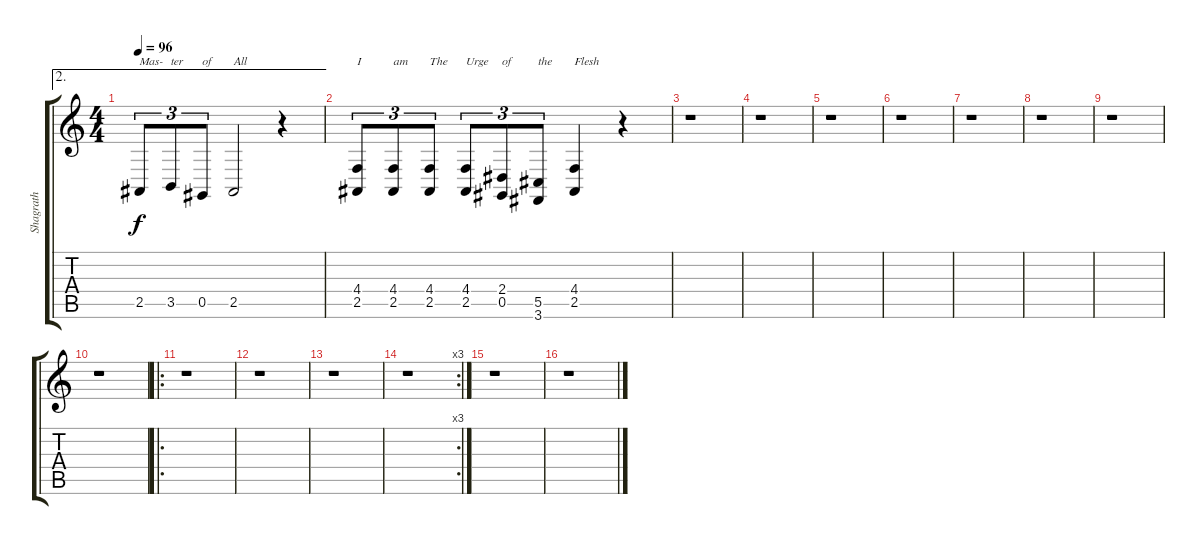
\track ("Shagrath" "Shagrath") {solo instrument tuba}
\staff {score tabs}
\tuning (Eb4 Bb3 Gb3 Db3 Ab2 Eb2) {hide}
\ae 2
\ts (4 4)
\tempo 96
\clef g2
\ks c
2.5.8{tu (3 2) txt "Mas-" dy f} 3.5.8{tu (3 2) txt "ter"} 0.5.8{tu (3 2) txt "of"} 2.5.2{txt "All"} r.4 |
(4.4 2.5).8{tu (3 2) txt "I"} (4.4 2.5).8{tu (3 2) txt "am"} (4.4 2.5).8{tu (3 2) txt "The"} (4.4 2.5).8{tu (3 2) txt "Urge"} (2.4 0.5).8{tu (3 2) txt "of"} (5.5 3.6).8{tu (3 2) txt "the"} (4.4 2.5).4{txt "Flesh"} r.4 |
r.1 |
r.1 |
r.1 |
r.1 |
r.1 |
r.1 |
r.1 |
r.1 |
\ro
r.1 |
r.1 |
r.1 |
\rc 3
r.1 |
r.1 |
r.1
